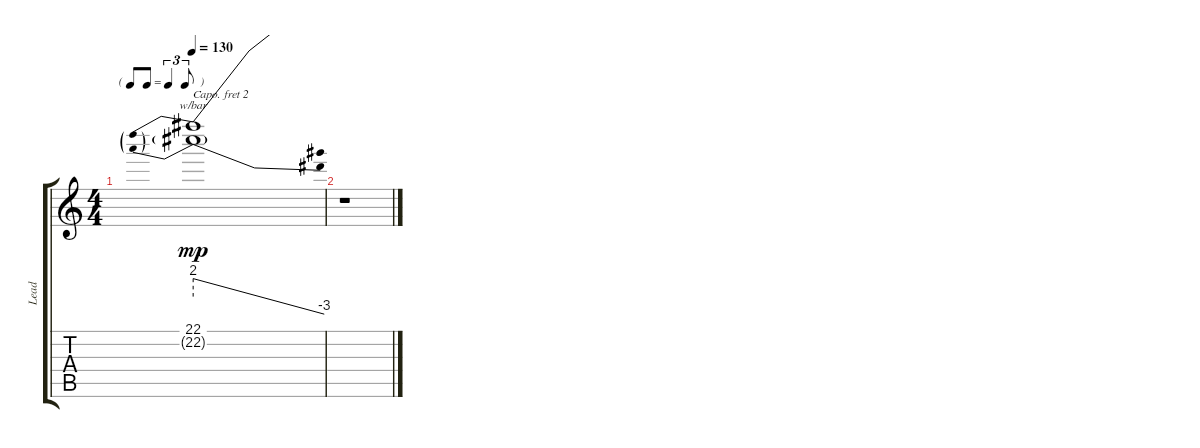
\track ("Lead" "Lead") {instrument distortionguitar}
\staff {score tabs}
\capo 2
\tuning (D4 A3 F3 C3 G2 D2) {hide}
\ts (4 4)
\tf triplet8th
\tempo 130
\clef g2
\ks c
(22.1 22.2{g}).1{tbe (predivedive default 0 8 60 -12) dy mp} |
r.1
